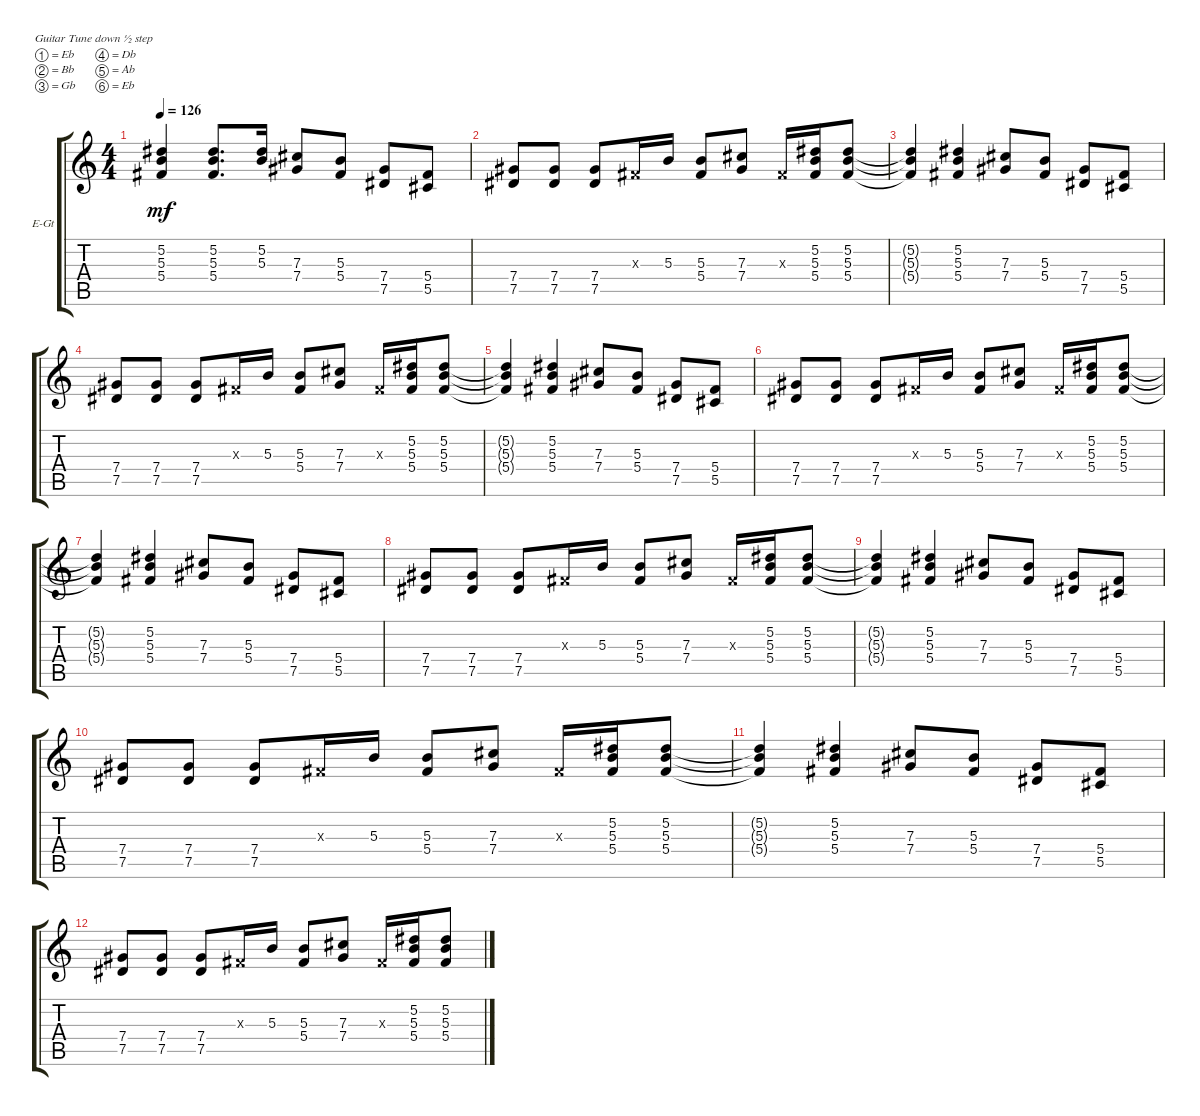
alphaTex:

\defaultSystemsLayout 4
\bracketExtendMode groupsimilarinstruments
\firstSystemTrackNameOrientation horizontal
\otherSystemsTrackNameOrientation horizontal
\track ("ACE FREHLEY" "E-Gt") {instrument distortionguitar}
\staff {score tabs}
\tuning (Eb4 Bb3 Gb3 Db3 Ab2 Eb2)
\ts (4 4)
\tempo 126
\clef g2
\ks c
(5.2{t} 5.3{t} 5.4{t}).4{dy mf} (5.4 5.3 5.2).8{d} (5.2 5.3).16 (7.3 7.4).8 (5.4 5.3).8 (7.4 7.5).8 (5.5 5.4).8 |
(7.5 7.4).8 (7.4 7.5).8 (7.5 7.4).8 0.3{x}.16 5.3.16 (5.3 5.4).8 (7.4 7.3).8 0.3{x}.16 (5.3 5.4 5.2).16 (5.4 5.3 5.2).8 |
(5.4{t} 5.3{t} 5.2{t}).4 (5.2 5.3 5.4).4 (7.4 7.3).8 (5.3 5.4).8 (7.4 7.5).8 (5.5 5.4).8 |
(7.5 7.4).8 (7.4 7.5).8 (7.5 7.4).8 0.3{x}.16 5.3.16 (5.3 5.4).8 (7.4 7.3).8 0.3{x}.16 (5.3 5.4 5.2).16 (5.4 5.3 5.2).8 |
(5.4{t} 5.3{t} 5.2{t}).4 (5.2 5.3 5.4).4 (7.4 7.3).8 (5.3 5.4).8 (7.4 7.5).8 (5.5 5.4).8 |
(7.5 7.4).8 (7.4 7.5).8 (7.5 7.4).8 0.3{x}.16 5.3.16 (5.3 5.4).8 (7.4 7.3).8 0.3{x}.16 (5.3 5.4 5.2).16 (5.4 5.3 5.2).8 |
(5.4{t} 5.3{t} 5.2{t}).4 (5.2 5.3 5.4).4 (7.4 7.3).8 (5.3 5.4).8 (7.4 7.5).8 (5.5 5.4).8 |
(7.5 7.4).8 (7.4 7.5).8 (7.5 7.4).8 0.3{x}.16 5.3.16 (5.3 5.4).8 (7.4 7.3).8 0.3{x}.16 (5.3 5.4 5.2).16 (5.4 5.3 5.2).8 |
(5.4{t} 5.3{t} 5.2{t}).4 (5.2 5.3 5.4).4 (7.4 7.3).8 (5.3 5.4).8 (7.4 7.5).8 (5.5 5.4).8 |
(7.5 7.4).8 (7.4 7.5).8 (7.5 7.4).8 0.3{x}.16 5.3.16 (5.3 5.4).8 (7.4 7.3).8 0.3{x}.16 (5.3 5.4 5.2).16 (5.4 5.3 5.2).8 |
(5.4{t} 5.3{t} 5.2{t}).4 (5.2 5.3 5.4).4 (7.4 7.3).8 (5.3 5.4).8 (7.4 7.5).8 (5.5 5.4).8 |
(7.5 7.4).8 (7.4 7.5).8 (7.5 7.4).8 0.3{x}.16 5.3.16 (5.3 5.4).8 (7.4 7.3).8 0.3{x}.16 (5.3 5.4 5.2).16 (5.4 5.3 5.2).8
